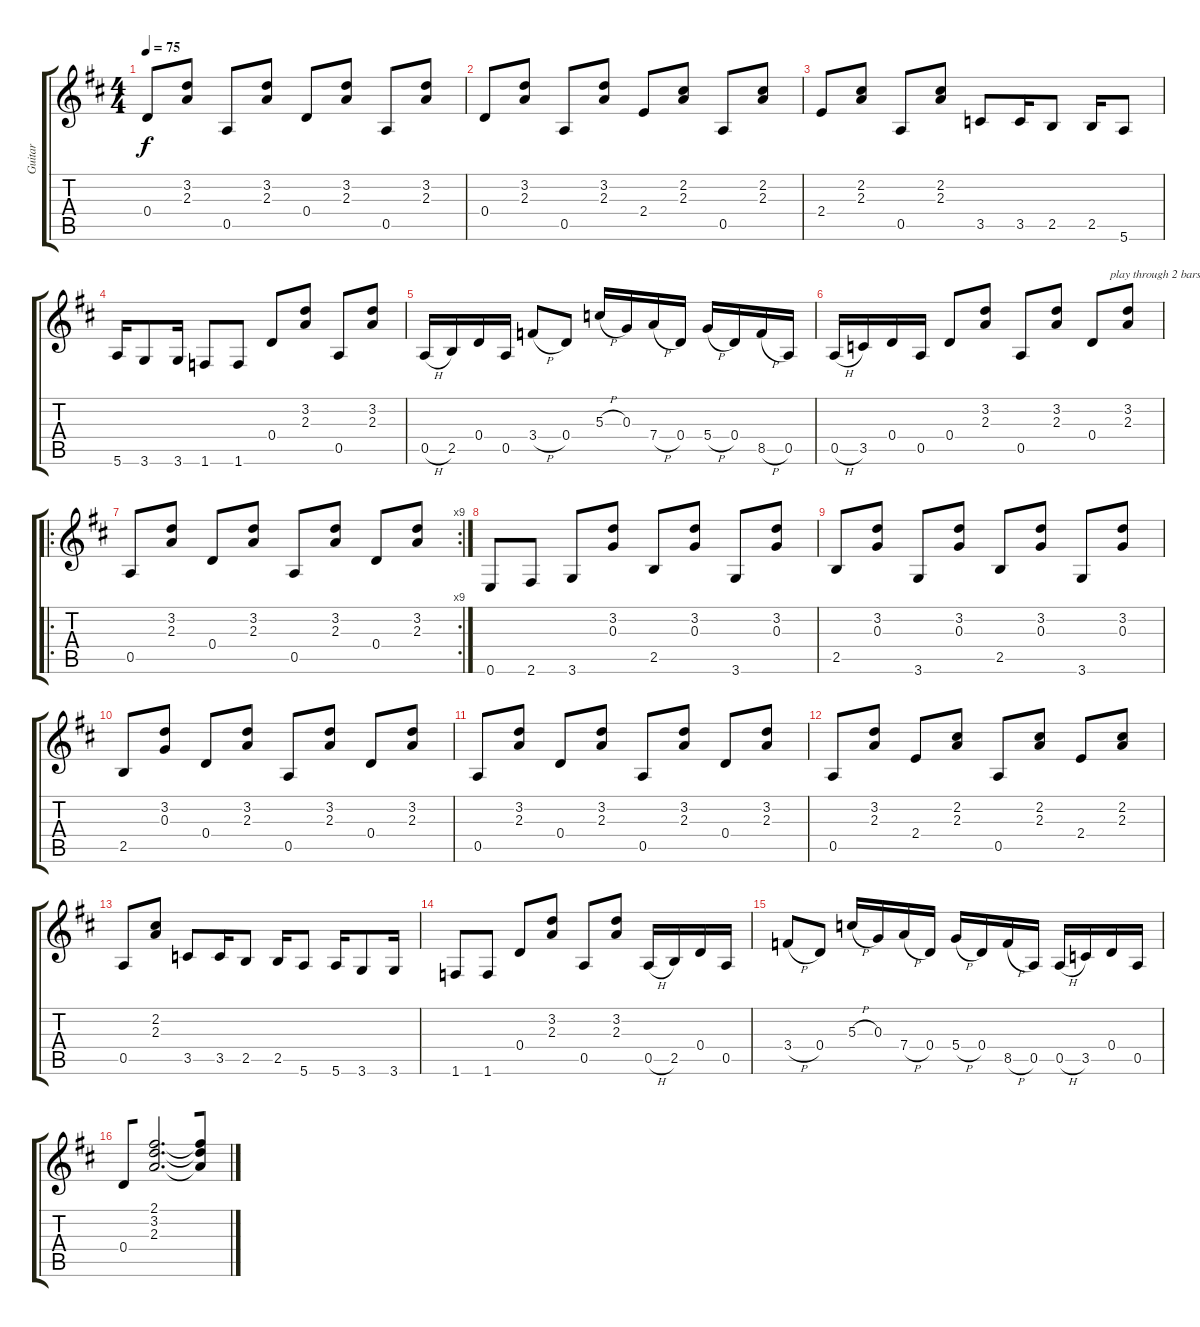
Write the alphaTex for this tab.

\track ("Guitar" "Guitar") {instrument acousticguitarsteel}
\staff {score tabs}
\tuning (E4 B3 G3 D3 A2 E2) {hide}
\ts (4 4)
\tempo 75
\clef g2
\ks d
0.4.8{dy f} (3.2 2.3).8 0.5.8 (3.2 2.3).8 0.4.8 (3.2 2.3).8 0.5.8 (3.2 2.3).8 |
0.4.8 (3.2 2.3).8 0.5.8 (3.2 2.3).8 2.4.8 (2.2 2.3).8 0.5.8 (2.2 2.3).8 |
2.4.8 (2.2 2.3).8 0.5.8 (2.2 2.3).8 3.5.8 3.5.16 2.5.8 2.5.16 5.6.8 |
5.6.16 3.6.8 3.6.16 1.6.8 1.6.8 0.4.8 (3.2 2.3).8 0.5.8 (3.2 2.3).8 |
0.5{h}.16 2.5.16 0.4.16{beam merge} 0.5.16{beam split} 3.4{h}.8{beam merge} 0.4.8 5.3{h}.16 0.3.16 7.4{h}.16 0.4.16 5.4{h}.16 0.4.16 8.5{h}.16 0.5.16 |
0.5{h}.16 3.5.16 0.4.16 0.5.16 0.4.8 (3.2 2.3).8 0.5.8 (3.2 2.3).8 0.4.8{txt "      play through 2 bars before 3rd Verse lyric's"} (3.2 2.3).8 |
\ro
\rc 9
0.5.8 (3.2 2.3).8 0.4.8 (3.2 2.3).8 0.5.8 (3.2 2.3).8 0.4.8 (3.2 2.3).8 |
0.6.8{beam Up} 2.6.8{beam Up} 3.6.8 (3.2 0.3).8 2.5.8 (3.2 0.3).8 3.6.8 (3.2 0.3).8 |
2.5.8 (3.2 0.3).8 3.6.8 (3.2 0.3).8 2.5.8 (3.2 0.3).8 3.6.8 (3.2 0.3).8 |
2.5.8 (3.2 0.3).8 0.4.8 (3.2 2.3).8 0.5.8 (3.2 2.3).8 0.4.8 (3.2 2.3).8 |
0.5.8 (3.2 2.3).8 0.4.8 (3.2 2.3).8 0.5.8 (3.2 2.3).8 0.4.8 (3.2 2.3).8 |
0.5.8 (3.2 2.3).8 2.4.8 (2.2 2.3).8 0.5.8 (2.2 2.3).8 2.4.8 (2.2 2.3).8 |
0.5.8 (2.2 2.3).8 3.5.8 3.5.16 2.5.8 2.5.16 5.6.8 5.6.16 3.6.8 3.6.16 |
1.6.8 1.6.8 0.4.8 (3.2 2.3).8 0.5.8 (3.2 2.3).8 0.5{h}.16 2.5.16 0.4.16{beam merge} 0.5.16 |
3.4{h}.8{beam merge} 0.4.8 5.3{h}.16 0.3.16 7.4{h}.16 0.4.16 5.4{h}.16 0.4.16 8.5{h}.16 0.5.16 0.5{h}.16 3.5.16 0.4.16 0.5.16 |
0.4.8{beam merge} (2.1 3.2 2.3).2{d beam merge} (2.1{t} 3.2{t} 2.3{t}).8
